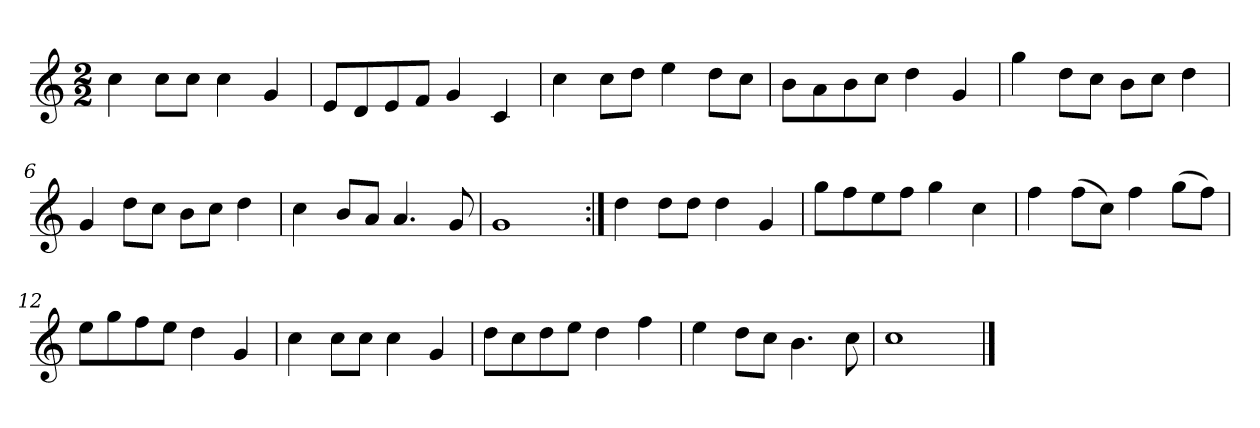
**kern
*part1
*staff1
*clefG2
*k[]
*C:
*M2/2
*MM120
=1
4cc
8cc\L
8cc\J
4cc
4g
=2
8e/L
8d/
8e/
8f/J
4g
4c
=3
4cc
8cc\L
8dd\J
4ee
8dd\L
8cc\J
=4
8b\L
8a\
8b\
8cc\J
4dd
4g
=5
4gg
8dd\L
8cc\J
8b\L
8cc\J
4dd
=6
4g
8dd\L
8cc\J
8b\L
8cc\J
4dd
=7
4cc
8b/L
8a/J
4.a
8g
=8
1g
=9:|!
4dd
8dd\L
8dd\J
4dd
4g
=10
8gg\L
8ff\
8ee\
8ff\J
4gg
4cc
=11
4ff
(8ff\L
8cc\J)
4ff
(8gg\L
8ff\J)
=12
8ee\L
8gg\
8ff\
8ee\J
4dd
4g
=13
4cc
8cc\L
8cc\J
4cc
4g
=14
8dd\L
8cc\
8dd\
8ee\J
4dd
4ff
=15
4ee
8dd\L
8cc\J
4.b
8cc
=16
1cc
==
*-
